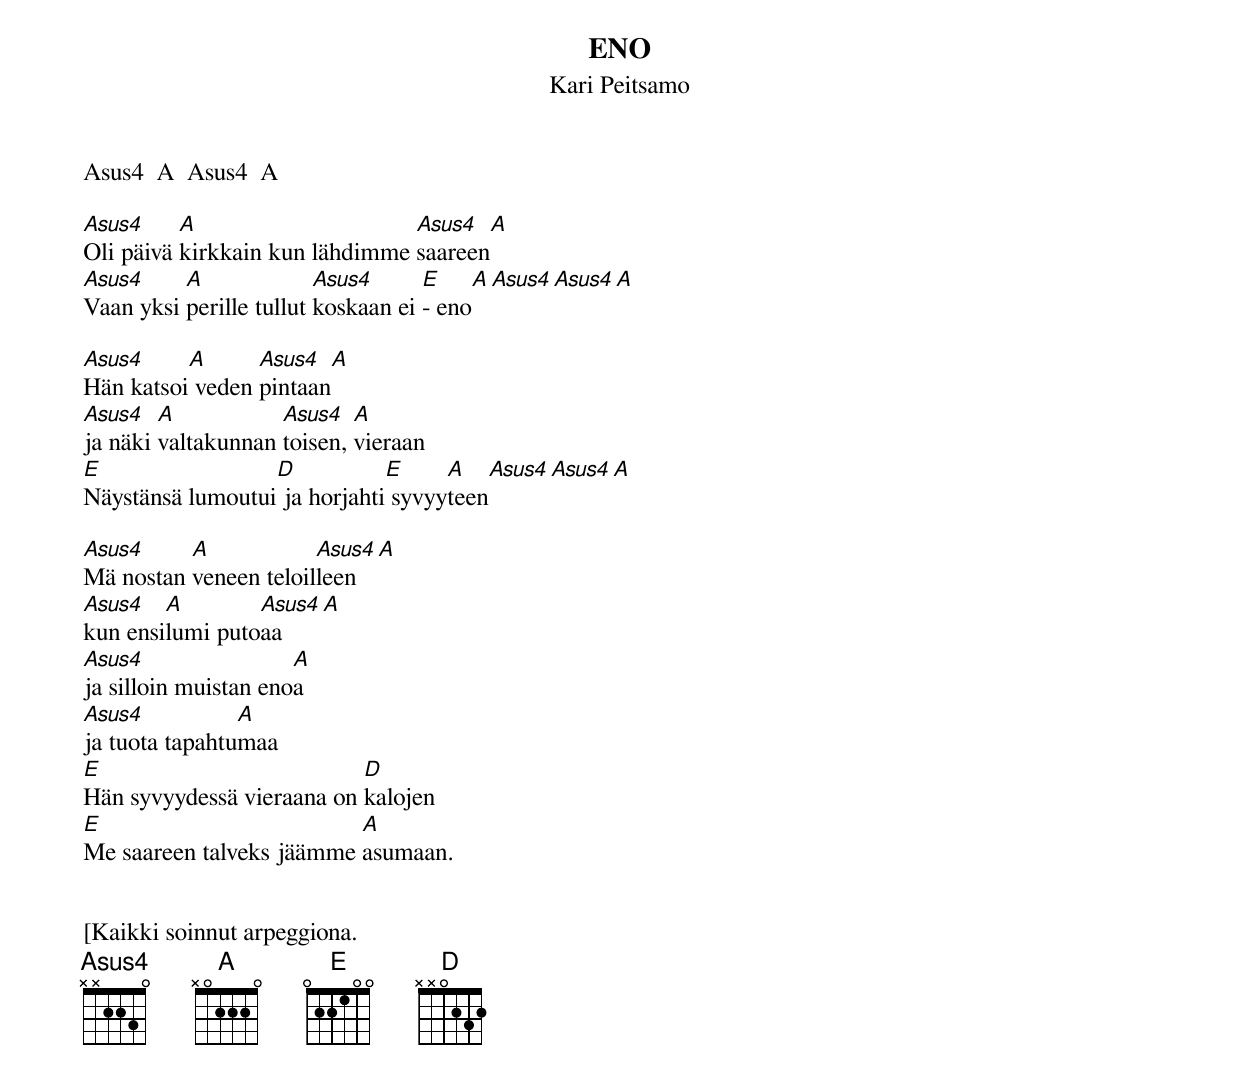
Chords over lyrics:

ENO
Kari Peitsamo

Asus4  A  Asus4  A

Asus4     A                     Asus4   A
Oli päivä kirkkain kun lähdimme saareen
Asus4     A              Asus4      E      A  Asus4  Asus4  A
Vaan yksi perille tullut koskaan ei - eno

Asus4     A      Asus4   A
Hän katsoi veden pintaan
Asus4   A           Asus4   A
ja näki valtakunnan toisen, vieraan
E                 D           E     A   Asus4  Asus4  A
Näystänsä lumoutui ja horjahti syvyyteen

Asus4     A            Asus4  A
Mä nostan veneen teloilleen
Asus4   A        Asus4  A
kun ensilumi putoaa
Asus4                 A
ja silloin muistan enoa
Asus4           A
ja tuota tapahtumaa
E                          D
Hän syvyydessä vieraana on kalojen
E                         A
Me saareen talveks jäämme asumaan.


[Kaikki soinnut arpeggiona.
 Asus4: xxx755
 A: xxx655
 E: xxx997
 D: xxx775]
